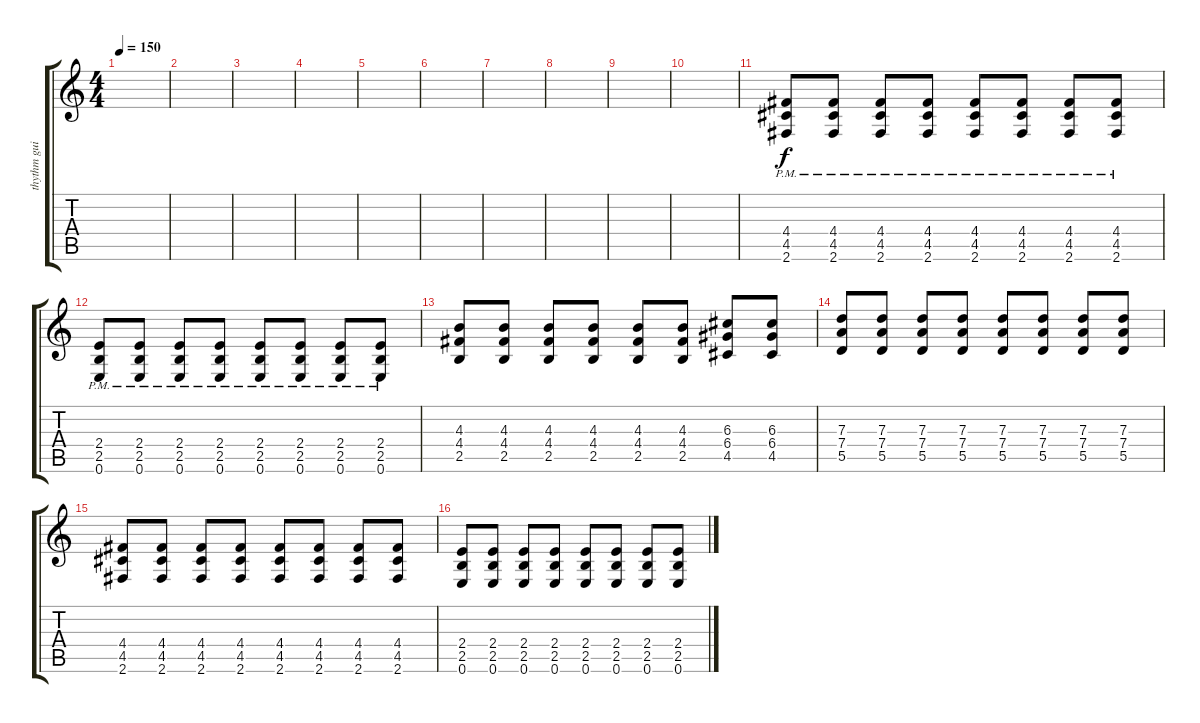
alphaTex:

\track ("thythm guitar" "thythm gui") {instrument overdrivenguitar}
\staff {score tabs}
\tuning (E4 B3 G3 D3 A2 E2) {hide}
\ts (4 4)
\tempo 150
\clef g2
\ks c
|
|
|
|
|
|
|
|
|
|
(4.4{pm} 4.5{pm} 2.6{pm}).8 (4.4{pm} 4.5{pm} 2.6{pm}).8 (4.4{pm} 4.5{pm} 2.6{pm}).8 (4.4{pm} 4.5{pm} 2.6{pm}).8 (4.4{pm} 4.5{pm} 2.6{pm}).8 (4.4{pm} 4.5{pm} 2.6{pm}).8 (4.4{pm} 4.5{pm} 2.6{pm}).8 (4.4{pm} 4.5{pm} 2.6{pm}).8 |
(2.4{pm} 2.5{pm} 0.6{pm}).8 (2.4{pm} 2.5{pm} 0.6{pm}).8 (2.4{pm} 2.5{pm} 0.6{pm}).8 (2.4{pm} 2.5{pm} 0.6{pm}).8 (2.4{pm} 2.5{pm} 0.6{pm}).8 (2.4{pm} 2.5{pm} 0.6{pm}).8 (2.4{pm} 2.5{pm} 0.6{pm}).8 (2.4{pm} 2.5{pm} 0.6{pm}).8 |
(4.3 4.4 2.5).8 (4.3 4.4 2.5).8 (4.3 4.4 2.5).8 (4.3 4.4 2.5).8 (4.3 4.4 2.5).8 (4.3 4.4 2.5).8 (6.3 6.4 4.5).8 (6.3 6.4 4.5).8 |
(7.3 7.4 5.5).8 (7.3 7.4 5.5).8 (7.3 7.4 5.5).8 (7.3 7.4 5.5).8 (7.3 7.4 5.5).8 (7.3 7.4 5.5).8 (7.3 7.4 5.5).8 (7.3 7.4 5.5).8 |
(4.4 4.5 2.6).8 (4.4 4.5 2.6).8 (4.4 4.5 2.6).8 (4.4 4.5 2.6).8 (4.4 4.5 2.6).8 (4.4 4.5 2.6).8 (4.4 4.5 2.6).8 (4.4 4.5 2.6).8 |
(2.4 2.5 0.6).8 (2.4 2.5 0.6).8 (2.4 2.5 0.6).8 (2.4 2.5 0.6).8 (2.4 2.5 0.6).8 (2.4 2.5 0.6).8 (2.4 2.5 0.6).8 (2.4 2.5 0.6).8
